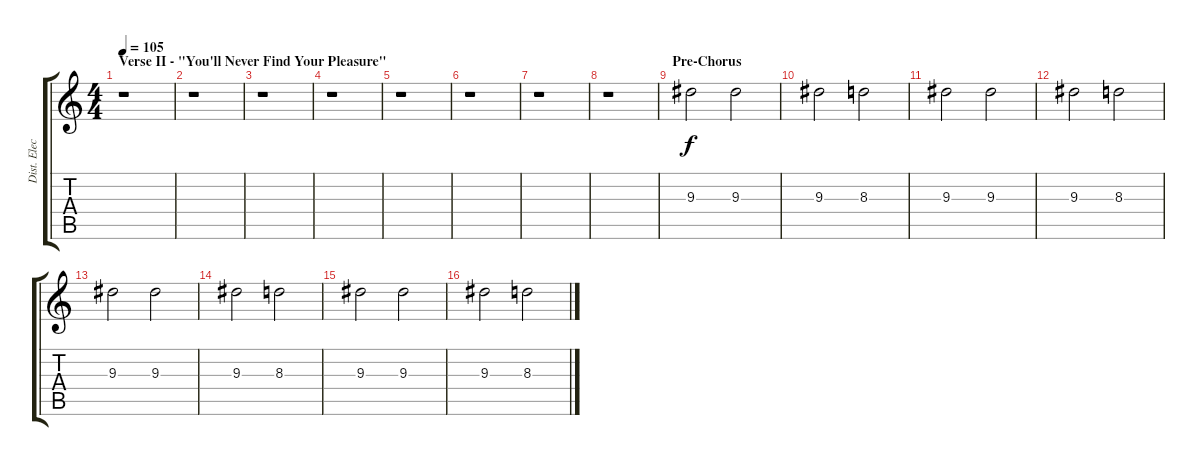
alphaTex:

\track ("Dist. Electric II" "Dist. Elec") {instrument distortionguitar}
\staff {score tabs}
\tuning (Eb4 Bb3 Gb3 Db3 Ab2 Eb2) {hide}
\ts (4 4)
\section ("" "Verse II - \"You'll Never Find Your Pleasure\"")
\tempo 105
\clef g2
\ks c
r.1{dy f} |
r.1 |
r.1 |
r.1 |
r.1 |
r.1 |
r.1 |
r.1 |
\section ("" "Pre-Chorus")
9.3.2 9.3.2 |
9.3.2 8.3.2 |
9.3.2 9.3.2 |
9.3.2 8.3.2 |
9.3.2 9.3.2 |
9.3.2 8.3.2 |
9.3.2 9.3.2 |
9.3.2 8.3.2
